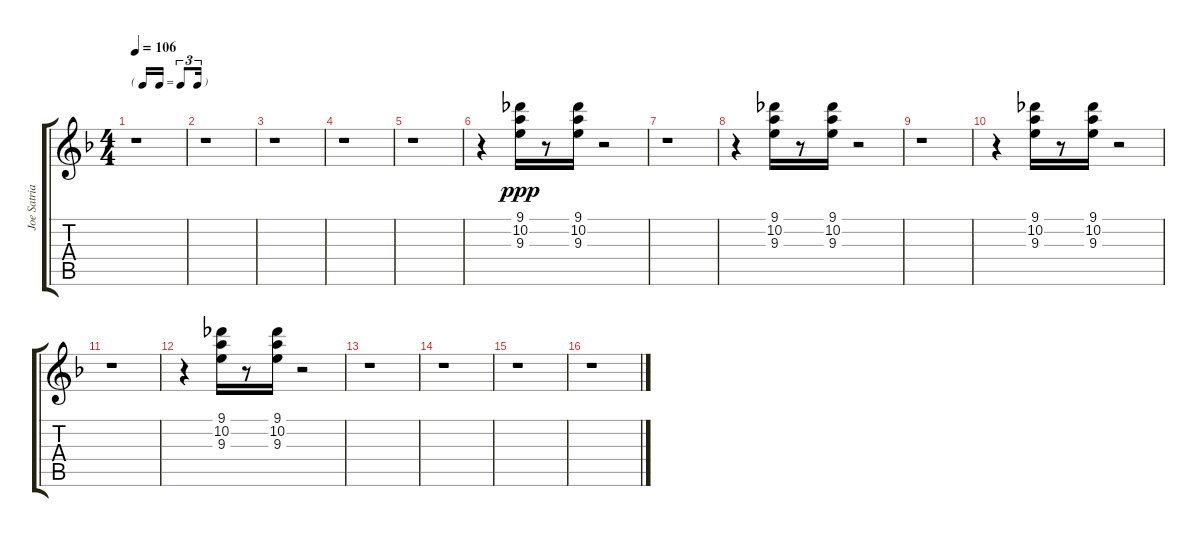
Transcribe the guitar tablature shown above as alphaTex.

\track ("Joe Satriani (Gtr.II)" "Joe Satria") {instrument electricguitarclean}
\staff {score tabs}
\tuning (E4 B3 G3 D3 A2 E2) {hide}
\ts (4 4)
\tf triplet16th
\tempo 106
\clef g2
\ks f
r.1{dy mp} |
r.1 |
r.1 |
r.1 |
r.1 |
r.4 (9.1 10.2 9.3).16{dy ppp} r.8 (9.1 10.2 9.3).16 r.2 |
r.1 |
r.4 (9.1 10.2 9.3).16 r.8 (9.1 10.2 9.3).16 r.2 |
r.1 |
r.4 (9.1 10.2 9.3).16 r.8 (9.1 10.2 9.3).16 r.2 |
r.1 |
r.4 (9.1 10.2 9.3).16 r.8 (9.1 10.2 9.3).16 r.2 |
r.1 |
r.1 |
r.1 |
r.1
